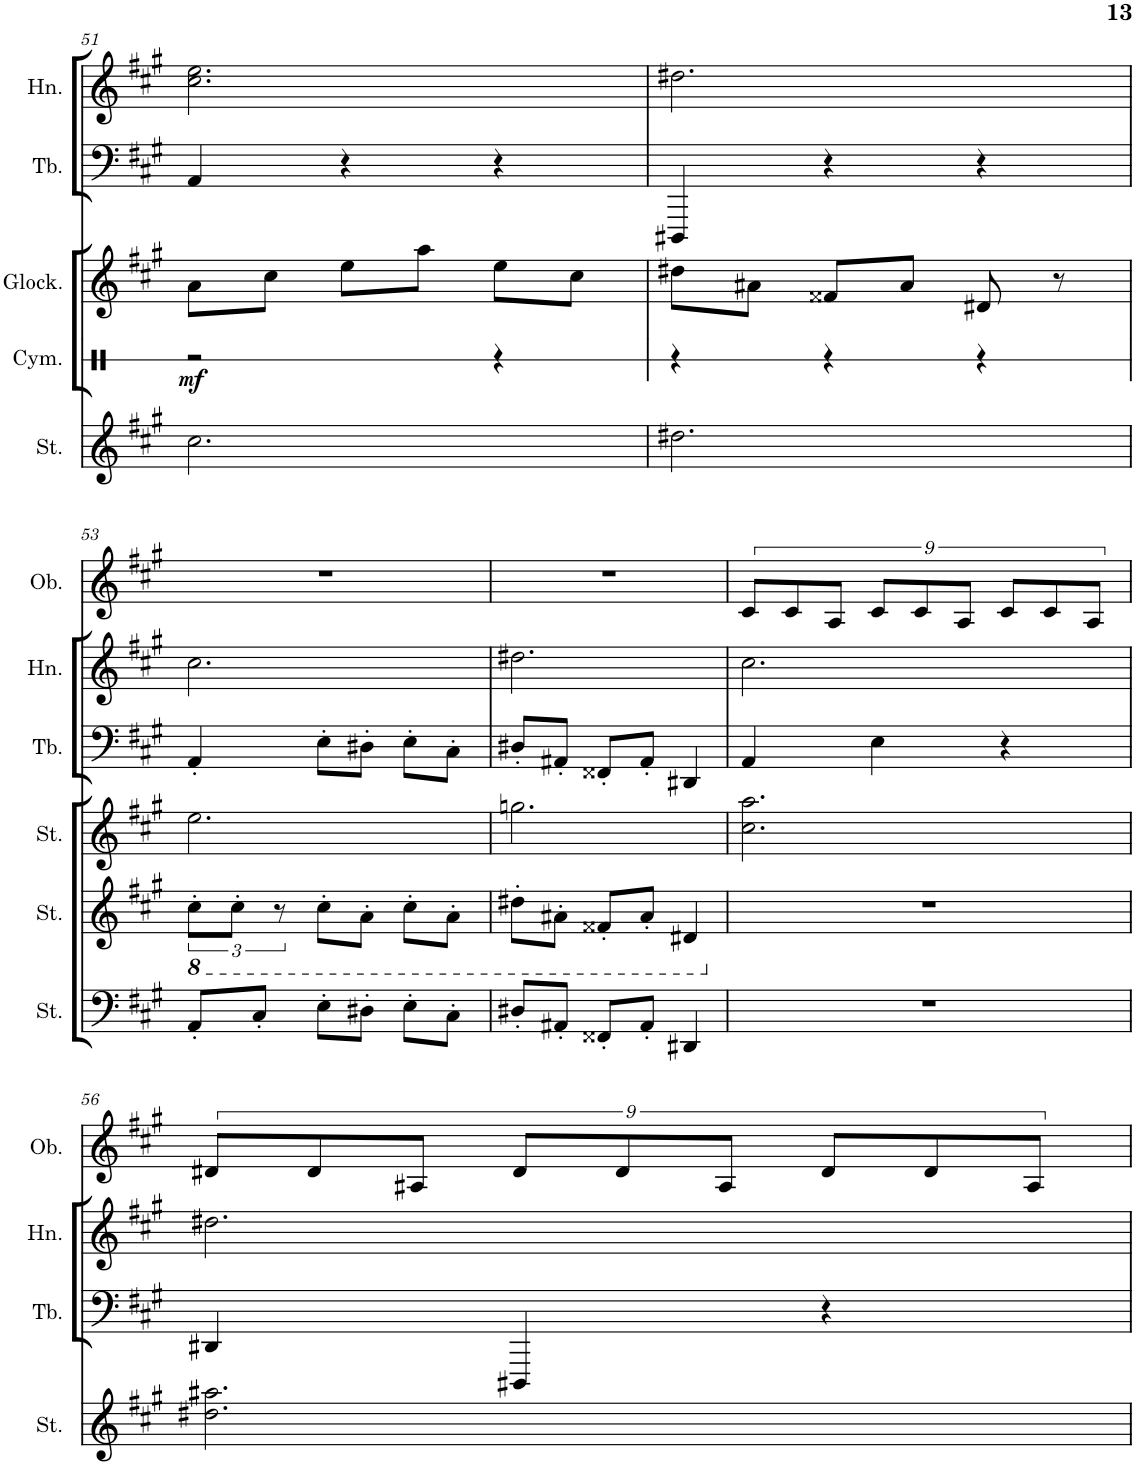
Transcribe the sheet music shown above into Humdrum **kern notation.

**kern	**kern	**kern	**kern	**kern	**kern	**kern	**kern
*part8	*part7	*part6	*part5	*part4	*part3	*part2	*part1
*staff8	*staff7	*staff6	*staff5	*staff4	*staff3	*staff2	*staff1
*I"Strings	*I"Strings	*I"Strings	*I"Glockenspiel	*I"Tuba	*I"Horn	*I"Oboe	*I"Piccolo
*I'St.	*I'St.	*I'St.	*I'Glock.	*I'Tb.	*I'Hn.	*I'Ob.	*I'Picc.
!!LO:PB:g=z
*clefF4	*clefG2	*clefG2	*clefG2	*clefF4	*clefG2	*clefG2	*clefG2
*	*	*	*Trd-14c-24	*	*Trd7c12	*	*Trd-7c-12
*k[f#c#g#]	*k[f#c#g#]	*k[f#c#g#]	*k[f#c#g#]	*k[f#c#g#]	*k[f#c#g#]	*k[f#c#g#]	*k[f#c#g#]
*M3/4	*M3/4	*M3/4	*M3/4	*M3/4	*M3/4	*M3/4	*M3/4
=51	=51	=51	=51	=51	=51	=51	=51
2.r	2.r	2.cc#\	8a\L	4AA/	2.cc#\ 2.ee\	2.r	2.r
.	.	.	8cc#\J	.	.	.	.
.	.	.	8ee\L	4r	.	.	.
.	.	.	8aa\J	.	.	.	.
.	.	.	8ee\L	4r	.	.	.
.	.	.	8cc#\J	.	.	.	.
=52	=52	=52	=52	=52	=52	=52	=52
2.r	2.r	2.dd#X\	8dd#X\L	4DDD#X/	2.dd#X\	2.r	2.r
.	.	.	8a#X\J	.	.	.	.
.	.	.	8f##X/L	4r	.	.	.
.	.	.	8a#/J	.	.	.	.
.	.	.	8d#X/	4r	.	.	.
.	.	.	8r	.	.	.	.
!!LO:LB:g=z
=53	=53	=53	=53	=53	=53	=53	=53
*	*8ba	*	*	*	*	*	*
8AA'/L	12c#'\L	2.ee\	4r	4AA'/	2.cc#\	2.r	2.r
.	12c#'\J	.	.	.	.	.	.
8C#'/J	.	.	.	.	.	.	.
.	12r	.	.	.	.	.	.
8E'\L	8c#'\L	.	4r	8E'\L	.	.	.
8D#X'\J	8A'\J	.	.	8D#X'\J	.	.	.
8E'\L	8c#'\L	.	4r	8E'\L	.	.	.
8C#'\J	8A'\J	.	.	8C#'\J	.	.	.
=54	=54	=54	=54	=54	=54	=54	=54
8D#X'/L	8d#X'\L	2.ggn\	2.r	8D#X'/L	2.dd#X\	2.r	2.r
8AA#X'/J	8A#X'\J	.	.	8AA#X'/J	.	.	.
8FF##X'/L	8F##X'/L	.	.	8FF##X'/L	.	.	.
8AA#'/J	8A#'/J	.	.	8AA#'/J	.	.	.
4DD#X/	4D#X/	.	.	4DD#X/	.	.	.
=55	=55	=55	=55	=55	=55	=55	=55
*	*X8ba	*	*	*	*	*	*
2.r	2.r	2.cc#\ 2.aa\	2.r	4AA/	2.cc#\	12c#/L	2.r
.	.	.	.	.	.	12c#/	.
.	.	.	.	.	.	12A/J	.
.	.	.	.	4E\	.	12c#/L	.
.	.	.	.	.	.	12c#/	.
.	.	.	.	.	.	12A/J	.
.	.	.	.	4r	.	12c#/L	.
.	.	.	.	.	.	12c#/	.
.	.	.	.	.	.	12A/J	.
!!LO:LB:g=z
=56	=56	=56	=56	=56	=56	=56	=56
2.r	2.r	2.dd#X\ 2.aa#X\	2.r	4DD#X/	2.dd#X\	12d#X/L	2.r
.	.	.	.	.	.	12d#/	.
.	.	.	.	.	.	12A#X/J	.
.	.	.	.	4DDD#X/	.	12d#/L	.
.	.	.	.	.	.	12d#/	.
.	.	.	.	.	.	12A#/J	.
.	.	.	.	4r	.	12d#/L	.
.	.	.	.	.	.	12d#/	.
.	.	.	.	.	.	12A#/J	.
=	=	=	=	=	=	=	=
*-	*-	*-	*-	*-	*-	*-	*-
